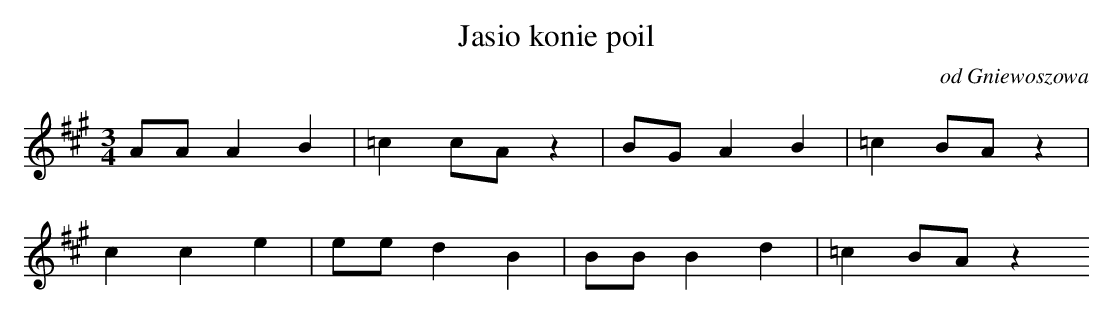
X:1
T: Jasio konie poil
O: od Gniewoszowa
M: 3/4
L: 1/8
K: A
AAA2B2 | =c2cAz2 | BGA2B2 | =c2BAz2 |
c2c2e2 | eed2B2 | BBB2d2 | =c2BAz2
